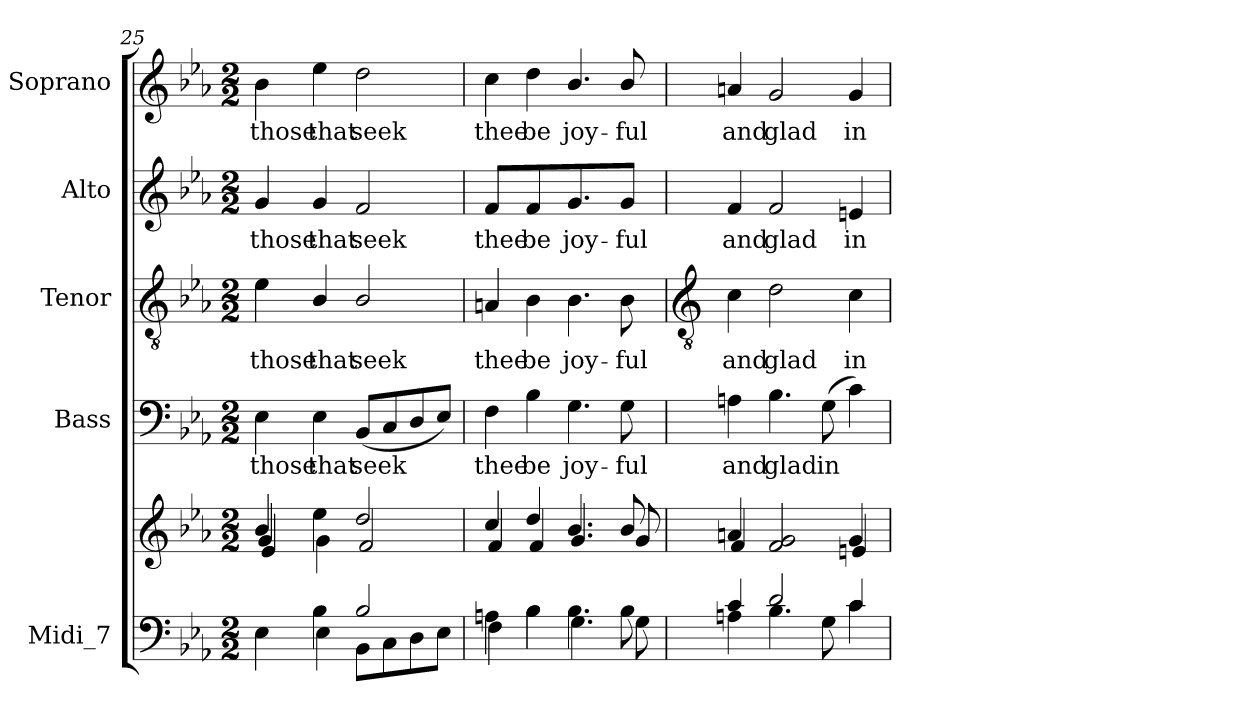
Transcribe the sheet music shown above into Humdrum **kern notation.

**kern	**kern	**kern	**text	**kern	**text	**kern	**text	**kern	**text
*part5	*part5	*part4	*part4	*part3	*part3	*part2	*part2	*part1	*part1
*staff6	*staff5	*staff4	*staff4	*staff3	*staff3	*staff2	*staff2	*staff1	*staff1
*I"Midi_7	*	*I"Bass	*	*I"Tenor	*	*I"Alto	*	*I"Soprano	*
*	*	*I'B	*	*I'T	*	*I'A	*	*I'S	*
*clefF4	*clefG2	*clefF4	*	*clefGv2	*	*clefG2	*	*clefG2	*
*k[b-e-a-]	*k[b-e-a-]	*k[b-e-a-]	*	*k[b-e-a-]	*	*k[b-e-a-]	*	*k[b-e-a-]	*
*E-:	*E-:	*E-:	*	*E-:	*	*E-:	*	*E-:	*
*M2/2	*M2/2	*M2/2	*	*M2/2	*	*M2/2	*	*M2/2	*
=25	=25	=25	=25	=25	=25	=25	=25	=25	=25
*^	*^	*	*	*	*	*	*	*	*
*	*	*	*^	*	*	*	*	*	*	*	*
!	!	!	!	!	!	!LO:LY:b	!	!LO:LY:b	!	!LO:LY:b	!	!LO:LY:b
4ryy	4E-\	4b-/	4g/	4e-/	4E-	those	4e-	those	4g	those	4b-	those
!	!	!	!	!	!	!LO:LY:b	!	!LO:LY:b	!	!LO:LY:b	!	!LO:LY:b
4B-\	4E-\	4ee-\	4g\	2.ryy	4E-	that	4B-/	that	4g	that	4ee-	that
!	!	!	!	!	!	!LO:LY:b	!	!LO:LY:b	!	!LO:LY:b	!	!LO:LY:b
2B-/	8BB-\L	2dd/	2f/	.	(<8BB-L	seek	2B-/	seek	2f	seek	2dd	seek
.	8C\	.	.	.	8C	.	.	.	.	.	.	.
.	8D\	.	.	.	8D	.	.	.	.	.	.	.
.	8E-\J	.	.	.	8E-J)	.	.	.	.	.	.	.
*	*	*	*v	*v	*	*	*	*	*	*	*	*
=26	=26	=26	=26	=26	=26	=26	=26	=26	=26	=26	=26
!	!	!	!	!	!LO:LY:b	!	!LO:LY:b	!	!LO:LY:b	!	!LO:LY:b
4An\	4F\	4cc/	4f/	4F	thee	4An	thee	4f	thee	4cc	thee
!	!	!	!	!	!LO:LY:b	!	!LO:LY:b	!	!LO:LY:b	!	!LO:LY:b
4B-\	4B-\	4dd/	4f/	4B-	be	4B-	be	4f	be	4dd	be
!	!	!	!	!	!LO:LY:b	!	!LO:LY:b	!	!LO:LY:b	!	!LO:LY:b
4.B-\	4.G\	4.b-/	4.g/	4.G	joy-	4.B-	joy-	4.g	joy-	4.b-/	joy-
!	!	!	!	!	!LO:LY:b	!	!LO:LY:b	!	!LO:LY:b	!	!LO:LY:b
8B-\	8G\	8b-/	8g/	8G	-ful	8B-	-ful	8gJ	-ful	8b-/	-ful
!!LO:LB:g=z
=27	=27	=27	=27	=27	=27	=27	=27	=27	=27	=27	=27
*	*	*	*	*	*	*clefGv2	*	*	*	*	*
!	!	!	!	!	!LO:LY:b	!	!LO:LY:b	!	!LO:LY:b	!	!LO:LY:b
4c/	4An\	4an/	4f/	4An	and	4c	and	4f	and	4an	and
!	!	!	!	!	!LO:LY:b	!	!LO:LY:b	!	!LO:LY:b	!	!LO:LY:b
2d/	4.B-\	2f/ 2g/	2ryy	4.B-	glad	2d	glad	2f	glad	2g	glad
!	!	!	!	!	!LO:LY:b	!	!	!	!	!	!
.	8G\	.	.	(>8GL	in	.	.	.	.	.	.
!	!	!	!	!	!	!	!LO:LY:b	!	!LO:LY:b	!	!LO:LY:b
4c/	4c\	4g/	4en/	4c)	.	4c	in	4en	in	4g	in
*v	*v	*	*	*	*	*	*	*	*	*	*
*	*v	*v	*	*	*	*	*	*	*	*
=	=	=	=	=	=	=	=	=	=
*-	*-	*-	*-	*-	*-	*-	*-	*-	*-
